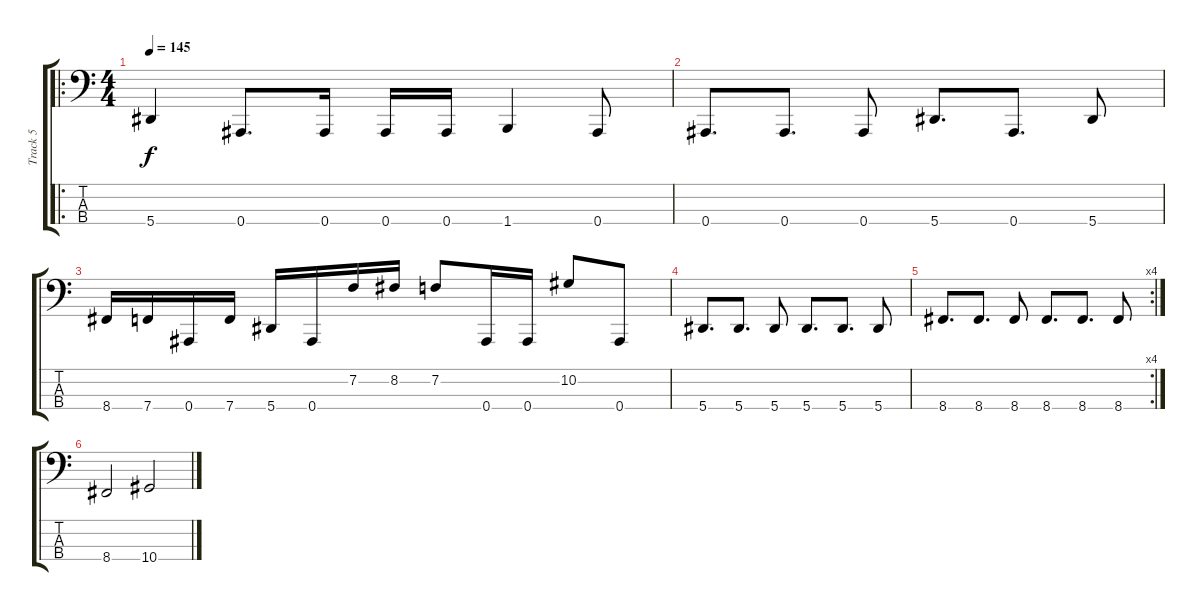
\track ("Track 5" "Track 5") {instrument electricbasspick}
\staff {score tabs}
\tuning (Eb2 Bb1 F1 Bb0) {hide}
\ro
\ts (4 4)
\tempo 145
\clef f4
\ks c
5.4.4{dy f instrument electricbasspick} 0.4.8{d} 0.4.16 0.4.16 0.4.16 1.4.4 0.4.8 |
0.4.8{d} 0.4.8{d} 0.4.8 5.4.8{d} 0.4.8{d} 5.4.8 |
8.4.16 7.4.16 0.4.16 7.4.16 5.4.16 0.4.16 7.2.16 8.2.16 7.2.8 0.4.16 0.4.16 10.2.8 0.4.8 |
5.4.8{d} 5.4.8{d} 5.4.8 5.4.8{d} 5.4.8{d} 5.4.8 |
\rc 4
8.4.8{d} 8.4.8{d} 8.4.8 8.4.8{d} 8.4.8{d} 8.4.8 |
8.4.2 10.4.2
